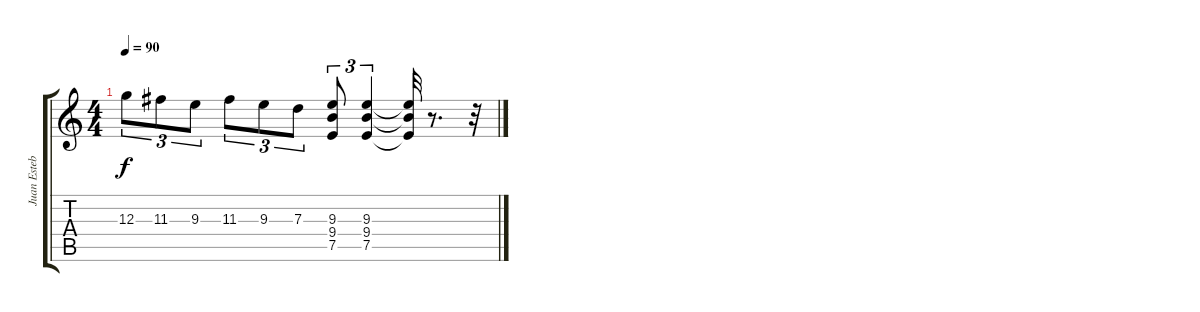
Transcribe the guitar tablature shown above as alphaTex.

\track ("Juan Esteban Echeverry" "Juan Esteb") {instrument distortionguitar}
\staff {score tabs}
\tuning (E4 B3 G3 D3 A2 E2) {hide}
\ts (4 4)
\tempo 90
\clef g2
\ks c
12.3.8{tu (3 2) dy f} 11.3.8{tu (3 2)} 9.3.8{tu (3 2)} 11.3.8{tu (3 2)} 9.3.8{tu (3 2)} 7.3.8{tu (3 2)} (9.3 9.4 7.5).8{tu (3 2)} (9.3 9.4 7.5).4{tu (3 2)} (9.3{t} 9.4{t} 7.5{t}).32 r.8{d} r.32
